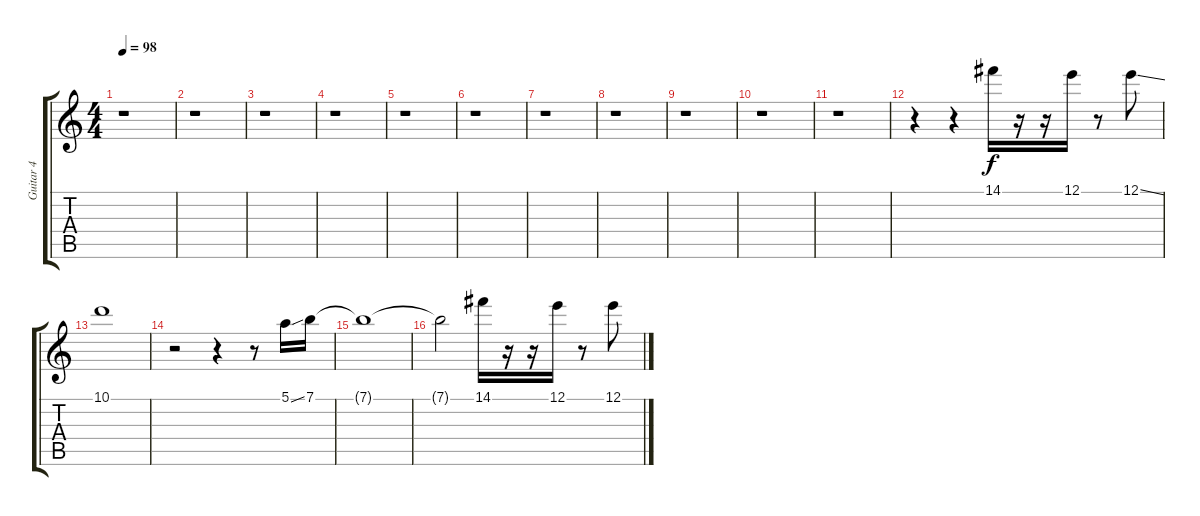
\track ("Guitar 4" "Guitar 4") {instrument electricguitarjazz}
\staff {score tabs}
\tuning (E4 B3 G3 D3 A2 E2) {hide}
\ts (4 4)
\tempo 98
\clef g2
\ks c
r.1{dy f} |
r.1 |
r.1 |
r.1 |
r.1 |
r.1 |
r.1 |
r.1 |
r.1 |
r.1 |
r.1 |
r.4 r.4 14.1.16 r.16 r.16 12.1.16 r.8 12.1{ss}.8 |
10.1.1 |
r.2 r.4 r.8 5.1{ss}.16 7.1.16 |
7.1{t}.1 |
7.1{t}.2 14.1.16 r.16 r.16 12.1.16 r.8 12.1{ss}.8
